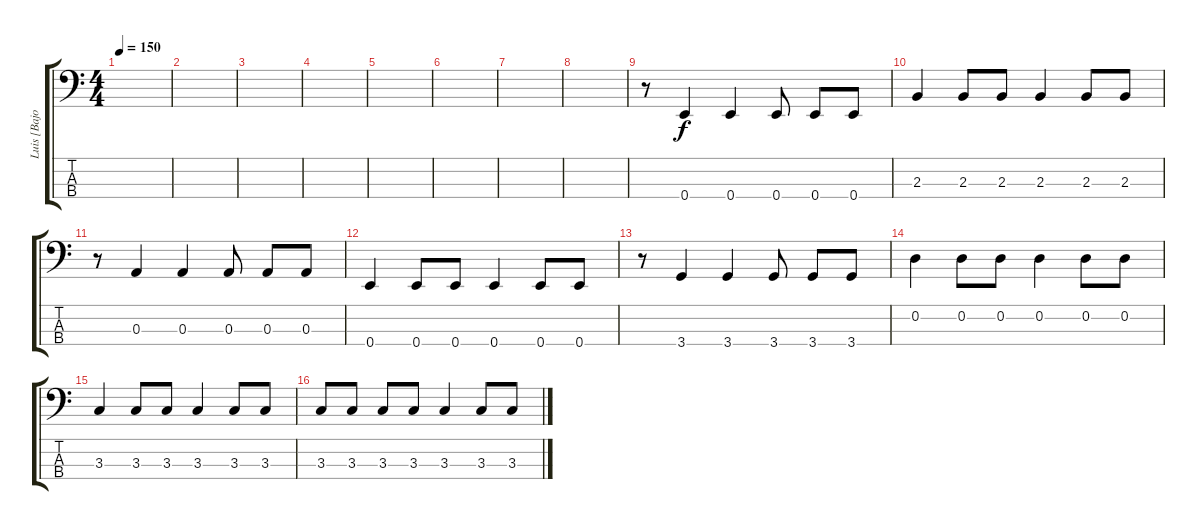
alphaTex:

\track ("Luis [Bajo]" "Luis [Bajo") {instrument electricbassfinger}
\staff {score tabs}
\tuning (G2 D2 A1 E1) {hide}
\ts (4 4)
\tempo 150
\clef f4
\ks c
|
|
|
|
|
|
|
|
r.8 0.4.4 0.4.4 0.4.8 0.4.8 0.4.8 |
2.3.4 2.3.8 2.3.8 2.3.4 2.3.8 2.3.8 |
r.8 0.3.4 0.3.4 0.3.8 0.3.8 0.3.8 |
0.4.4 0.4.8 0.4.8 0.4.4 0.4.8 0.4.8 |
r.8 3.4.4 3.4.4 3.4.8 3.4.8 3.4.8 |
0.2.4 0.2.8 0.2.8 0.2.4 0.2.8 0.2.8 |
3.3.4 3.3.8 3.3.8 3.3.4 3.3.8 3.3.8 |
3.3.8 3.3.8 3.3.8 3.3.8 3.3.4 3.3.8 3.3.8
